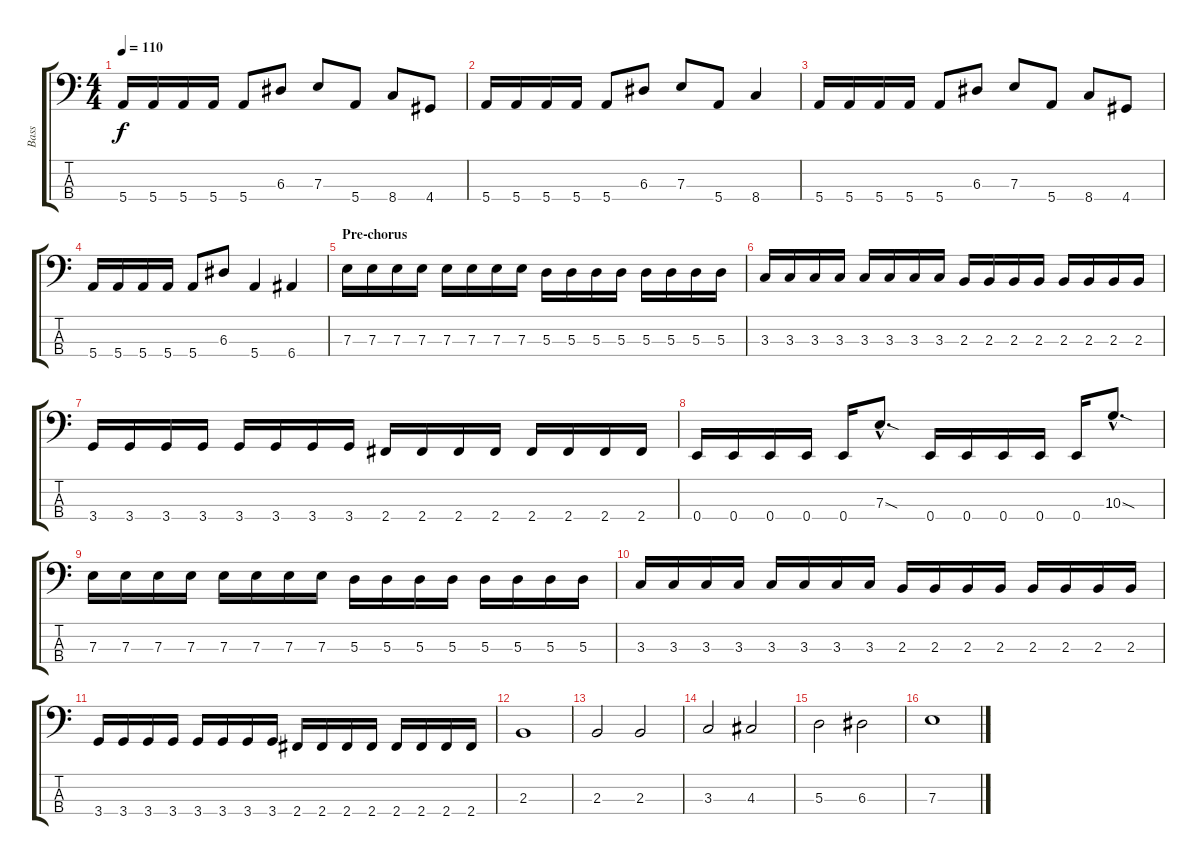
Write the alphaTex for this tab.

\track ("Bass" "Bass") {instrument electricbassfinger}
\staff {score tabs}
\tuning (G2 D2 A1 E1) {hide}
\ts (4 4)
\tempo 110
\clef f4
\ks c
5.4.16{dy f} 5.4.16 5.4.16 5.4.16 5.4.8 6.3.8 7.3.8 5.4.8 8.4.8 4.4.8 |
5.4.16 5.4.16 5.4.16 5.4.16 5.4.8 6.3.8 7.3.8 5.4.8 8.4.4 |
5.4.16 5.4.16 5.4.16 5.4.16 5.4.8 6.3.8 7.3.8 5.4.8 8.4.8 4.4.8 |
5.4.16 5.4.16 5.4.16 5.4.16 5.4.8 6.3.8 5.4.4 6.4.4 |
\section ("" "Pre-chorus")
7.3.16 7.3.16 7.3.16 7.3.16 7.3.16 7.3.16 7.3.16 7.3.16 5.3.16 5.3.16 5.3.16 5.3.16 5.3.16 5.3.16 5.3.16 5.3.16 |
3.3.16 3.3.16 3.3.16 3.3.16 3.3.16 3.3.16 3.3.16 3.3.16 2.3.16 2.3.16 2.3.16 2.3.16 2.3.16 2.3.16 2.3.16 2.3.16 |
3.4.16 3.4.16 3.4.16 3.4.16 3.4.16 3.4.16 3.4.16 3.4.16 2.4.16 2.4.16 2.4.16 2.4.16 2.4.16 2.4.16 2.4.16 2.4.16 |
0.4.16 0.4.16 0.4.16 0.4.16 0.4.16 7.3{sod hac}.8{d} 0.4.16 0.4.16 0.4.16 0.4.16 0.4.16 10.3{sod hac}.8{d} |
7.3.16 7.3.16 7.3.16 7.3.16 7.3.16 7.3.16 7.3.16 7.3.16 5.3.16 5.3.16 5.3.16 5.3.16 5.3.16 5.3.16 5.3.16 5.3.16 |
3.3.16 3.3.16 3.3.16 3.3.16 3.3.16 3.3.16 3.3.16 3.3.16 2.3.16 2.3.16 2.3.16 2.3.16 2.3.16 2.3.16 2.3.16 2.3.16 |
3.4.16 3.4.16 3.4.16 3.4.16 3.4.16 3.4.16 3.4.16 3.4.16 2.4.16 2.4.16 2.4.16 2.4.16 2.4.16 2.4.16 2.4.16 2.4.16 |
2.3.1 |
2.3.2 2.3.2 |
3.3.2 4.3.2 |
5.3.2 6.3.2 |
7.3.1
